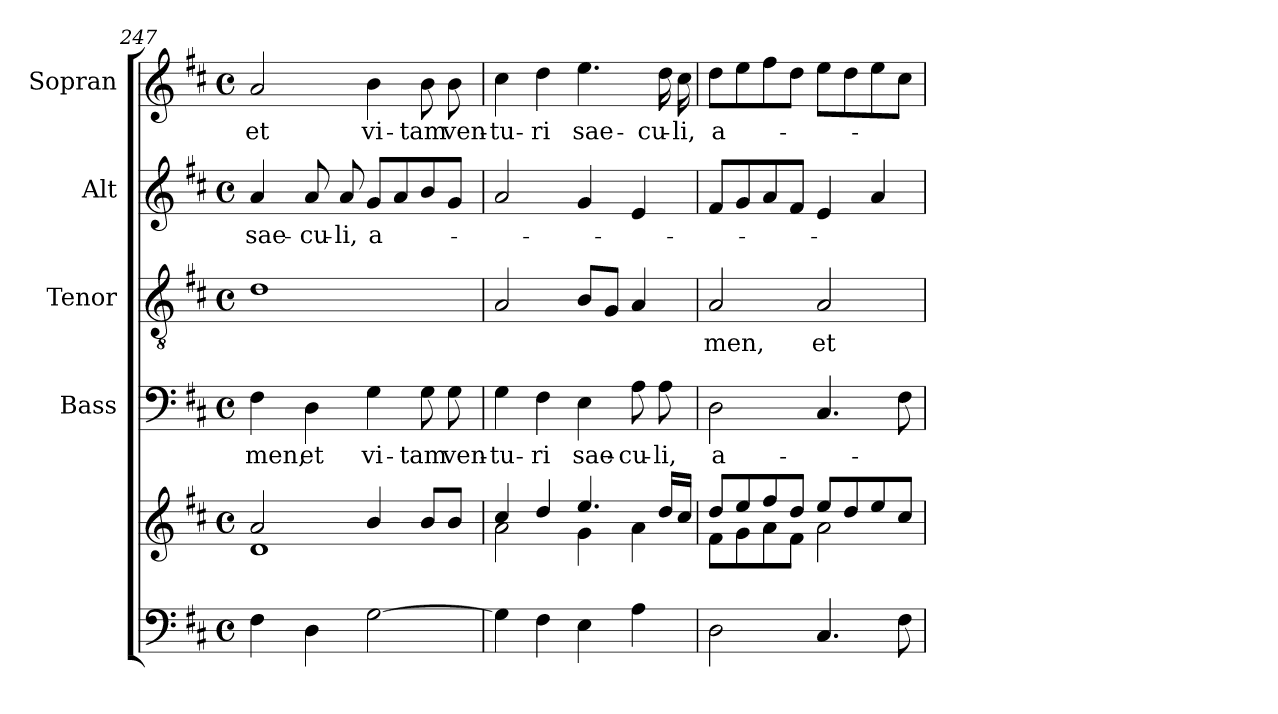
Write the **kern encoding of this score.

**kern	**kern	**kern	**text	**kern	**text	**kern	**text	**kern	**text
*part5	*part5	*part4	*part4	*part3	*part3	*part2	*part2	*part1	*part1
*staff6	*staff5	*staff4	*staff4	*staff3	*staff3	*staff2	*staff2	*staff1	*staff1
*	*	*I"Bass	*	*I"Tenor	*	*I"Alt	*	*I"Sopran	*
*	*	*I'B.	*	*I'T.	*	*I'A.	*	*I'S.	*
*clefF4	*clefG2	*clefF4	*	*clefGv2	*	*clefG2	*	*clefG2	*
*k[f#c#]	*k[f#c#]	*k[f#c#]	*	*k[f#c#]	*	*k[f#c#]	*	*k[f#c#]	*
*D:	*D:	*D:	*	*D:	*	*D:	*	*D:	*
*M4/4	*M4/4	*M4/4	*	*M4/4	*	*M4/4	*	*M4/4	*
*met(c)	*met(c)	*met(c)	*	*met(c)	*	*met(c)	*	*met(c)	*
=247	=247	=247	=247	=247	=247	=247	=247	=247	=247
*	*^	*	*	*	*	*	*	*	*
!	!	!	!	!LO:LY:b	!	!	!	!LO:LY:b	!	!LO:LY:b
4F#\	2a/	1d	4F#\	-men,	1d	.	4a/	sae-	2a/	et
!	!	!	!	!LO:LY:b	!	!	!	!LO:LY:b	!	!
4D\	.	.	4D\	et	.	.	8a/	-cu-	.	.
!	!	!	!	!	!	!	!	!LO:LY:b	!	!
.	.	.	.	.	.	.	8a/	-li,	.	.
!	!	!	!	!LO:LY:b	!	!	!	!LO:LY:b	!	!LO:LY:b
[2G\	4b/	.	4G\	vi-	.	.	8g/L	a-	4b\	vi-
.	.	.	.	.	.	.	8a/	.	.	.
!	!	!	!	!LO:LY:b	!	!	!	!	!	!LO:LY:b
.	8b/L	.	8G\	-tam	.	.	8b/	.	8b\	-tam
!	!	!	!	!LO:LY:b	!	!	!	!	!	!LO:LY:b
.	8b/J	.	8G\	ven-	.	.	8g/J	.	8b\	ven-
=248	=248	=248	=248	=248	=248	=248	=248	=248	=248	=248
!	!	!	!	!LO:LY:b	!	!	!	!	!	!LO:LY:b
4G\]	4cc#/	2a\	4G\	-tu-	2A/	.	2a/	.	4cc#\	-tu-
!	!	!	!	!LO:LY:b	!	!	!	!	!	!LO:LY:b
4F#\	4dd/	.	4F#\	-ri	.	.	.	.	4dd\	-ri
!	!	!	!	!LO:LY:b	!	!	!	!	!	!LO:LY:b
4E\	4.ee/	4g\	4E\	sae-	8B/L	.	4g/	.	4.ee\	sae-
.	.	.	.	.	8G/J	.	.	.	.	.
!	!	!	!	!LO:LY:b	!	!	!	!	!	!
4A\	.	4a\	8A\	-cu-	4A/	.	4e/	.	.	.
!	!	!	!	!LO:LY:b	!	!	!	!	!	!LO:LY:b
.	16dd/LL	.	8A\	-li,	.	.	.	.	16dd\	-cu-
!	!	!	!	!	!	!	!	!	!	!LO:LY:b
.	16cc#/JJ	.	.	.	.	.	.	.	16cc#\	-li,
=249	=249	=249	=249	=249	=249	=249	=249	=249	=249	=249
!	!	!	!	!LO:LY:b	!	!LO:LY:b	!	!	!	!LO:LY:b
2D\	8dd/L	8f#\L	2D\	a-	2A/	-men,	8f#/L	.	8dd\L	a-
.	8ee/	8g\	.	.	.	.	8g/	.	8ee\	.
.	8ff#/	8a\	.	.	.	.	8a/	.	8ff#\	.
.	8dd/J	8f#\J	.	.	.	.	8f#/J	.	8dd\J	.
!	!	!	!	!	!	!LO:LY:b	!	!	!	!
4.C#/	8ee/L	2a\	4.C#/	.	2A/	et	4e/	.	8ee\L	.
.	8dd/	.	.	.	.	.	.	.	8dd\	.
.	8ee/	.	.	.	.	.	4a/	.	8ee\	.
8F#\	8cc#/J	.	8F#\	.	.	.	.	.	8cc#\J	.
*	*v	*v	*	*	*	*	*	*	*	*
=	=	=	=	=	=	=	=	=	=
*-	*-	*-	*-	*-	*-	*-	*-	*-	*-
